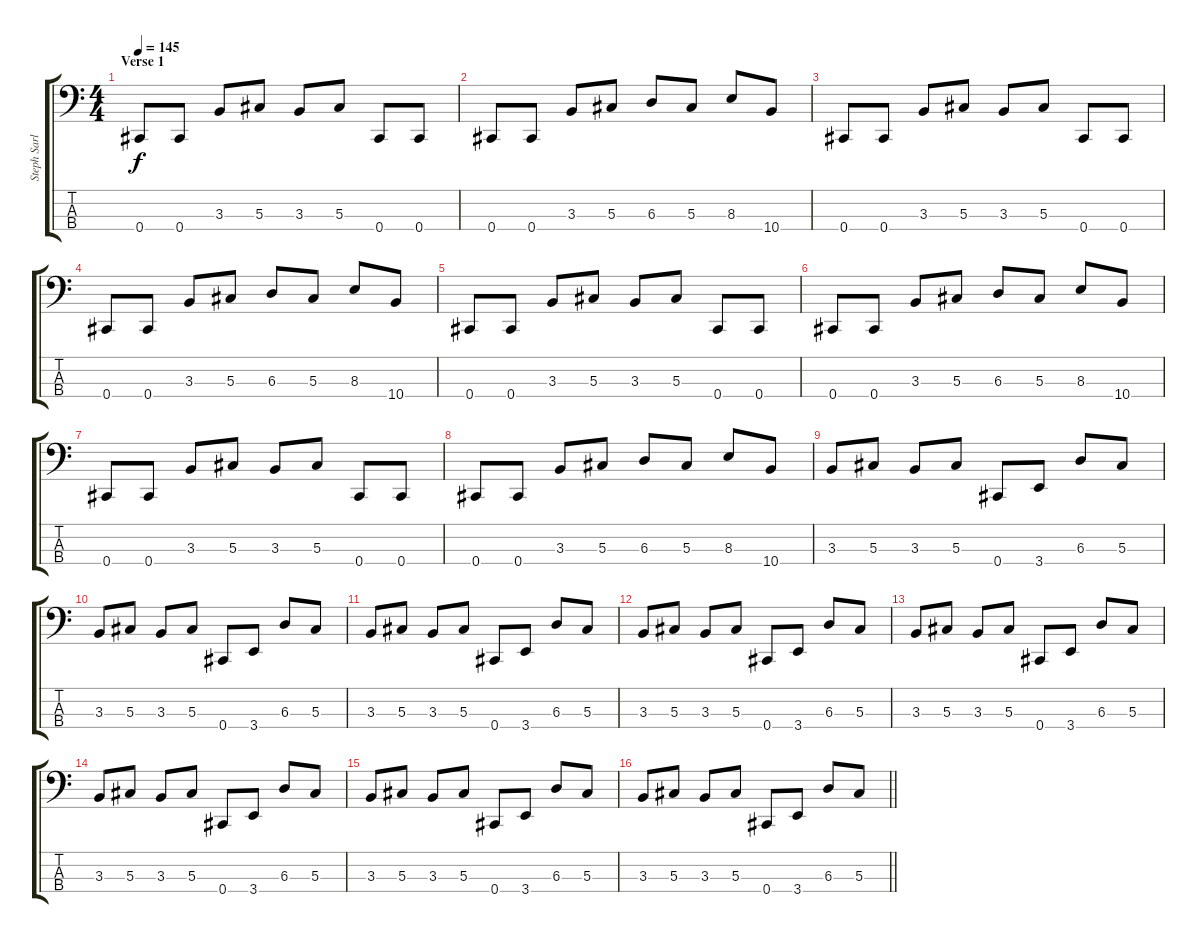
\track ("Steph Sarles (Bass)" "Steph Sarl") {instrument slapbass1}
\staff {score tabs}
\tuning (Gb2 Db2 Ab1 Db1) {hide}
\ts (4 4)
\section ("" "Verse 1")
\tempo 145
\clef f4
\ks c
0.4.8{dy f} 0.4.8 3.3.8 5.3.8 3.3.8 5.3.8 0.4.8 0.4.8 |
0.4.8 0.4.8 3.3.8 5.3.8 6.3.8 5.3.8 8.3.8 10.4.8 |
0.4.8 0.4.8 3.3.8 5.3.8 3.3.8 5.3.8 0.4.8 0.4.8 |
0.4.8 0.4.8 3.3.8 5.3.8 6.3.8 5.3.8 8.3.8 10.4.8 |
0.4.8 0.4.8 3.3.8 5.3.8 3.3.8 5.3.8 0.4.8 0.4.8 |
0.4.8 0.4.8 3.3.8 5.3.8 6.3.8 5.3.8 8.3.8 10.4.8 |
0.4.8 0.4.8 3.3.8 5.3.8 3.3.8 5.3.8 0.4.8 0.4.8 |
0.4.8 0.4.8 3.3.8 5.3.8 6.3.8 5.3.8 8.3.8 10.4.8 |
3.3.8 5.3.8 3.3.8 5.3.8 0.4.8 3.4.8 6.3.8 5.3.8 |
3.3.8 5.3.8 3.3.8 5.3.8 0.4.8 3.4.8 6.3.8 5.3.8 |
3.3.8 5.3.8 3.3.8 5.3.8 0.4.8 3.4.8 6.3.8 5.3.8 |
3.3.8 5.3.8 3.3.8 5.3.8 0.4.8 3.4.8 6.3.8 5.3.8 |
3.3.8 5.3.8 3.3.8 5.3.8 0.4.8 3.4.8 6.3.8 5.3.8 |
3.3.8 5.3.8 3.3.8 5.3.8 0.4.8 3.4.8 6.3.8 5.3.8 |
3.3.8 5.3.8 3.3.8 5.3.8 0.4.8 3.4.8 6.3.8 5.3.8 |
\barLineRight lightlight
3.3.8 5.3.8 3.3.8 5.3.8 0.4.8 3.4.8 6.3.8 5.3.8
